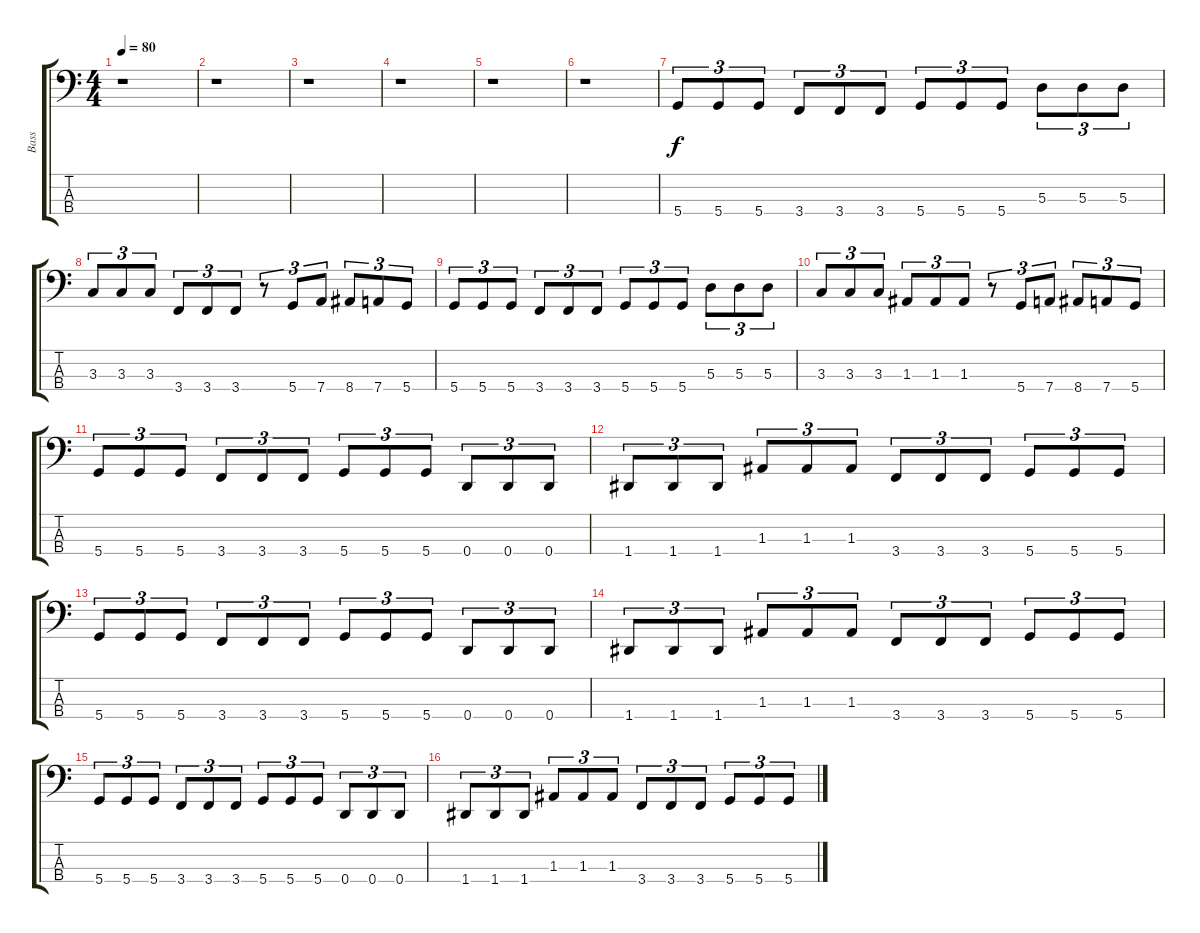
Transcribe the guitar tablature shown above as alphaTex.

\track ("Bass" "Bass") {instrument electricbasspick}
\staff {score tabs}
\tuning (G2 D2 A1 D1) {hide}
\ts (4 4)
\tempo 80
\clef f4
\ks c
r.1{dy f instrument electricbasspick} |
r.1 |
r.1 |
r.1 |
r.1 |
r.1 |
5.4.8{tu (3 2)} 5.4.8{tu (3 2)} 5.4.8{tu (3 2)} 3.4.8{tu (3 2)} 3.4.8{tu (3 2)} 3.4.8{tu (3 2)} 5.4.8{tu (3 2)} 5.4.8{tu (3 2)} 5.4.8{tu (3 2)} 5.3.8{tu (3 2)} 5.3.8{tu (3 2)} 5.3.8{tu (3 2)} |
3.3.8{tu (3 2)} 3.3.8{tu (3 2)} 3.3.8{tu (3 2)} 3.4.8{tu (3 2)} 3.4.8{tu (3 2)} 3.4.8{tu (3 2)} r.8{tu (3 2)} 5.4.8{tu (3 2)} 7.4.8{tu (3 2)} 8.4.8{tu (3 2)} 7.4.8{tu (3 2)} 5.4.8{tu (3 2)} |
5.4.8{tu (3 2)} 5.4.8{tu (3 2)} 5.4.8{tu (3 2)} 3.4.8{tu (3 2)} 3.4.8{tu (3 2)} 3.4.8{tu (3 2)} 5.4.8{tu (3 2)} 5.4.8{tu (3 2)} 5.4.8{tu (3 2)} 5.3.8{tu (3 2)} 5.3.8{tu (3 2)} 5.3.8{tu (3 2)} |
3.3.8{tu (3 2)} 3.3.8{tu (3 2)} 3.3.8{tu (3 2)} 1.3.8{tu (3 2)} 1.3.8{tu (3 2)} 1.3.8{tu (3 2)} r.8{tu (3 2)} 5.4.8{tu (3 2)} 7.4.8{tu (3 2)} 8.4.8{tu (3 2)} 7.4.8{tu (3 2)} 5.4.8{tu (3 2)} |
5.4.8{tu (3 2)} 5.4.8{tu (3 2)} 5.4.8{tu (3 2)} 3.4.8{tu (3 2)} 3.4.8{tu (3 2)} 3.4.8{tu (3 2)} 5.4.8{tu (3 2)} 5.4.8{tu (3 2)} 5.4.8{tu (3 2)} 0.4.8{tu (3 2)} 0.4.8{tu (3 2)} 0.4.8{tu (3 2)} |
1.4.8{tu (3 2)} 1.4.8{tu (3 2)} 1.4.8{tu (3 2)} 1.3.8{tu (3 2)} 1.3.8{tu (3 2)} 1.3.8{tu (3 2)} 3.4.8{tu (3 2)} 3.4.8{tu (3 2)} 3.4.8{tu (3 2)} 5.4.8{tu (3 2)} 5.4.8{tu (3 2)} 5.4.8{tu (3 2)} |
5.4.8{tu (3 2)} 5.4.8{tu (3 2)} 5.4.8{tu (3 2)} 3.4.8{tu (3 2)} 3.4.8{tu (3 2)} 3.4.8{tu (3 2)} 5.4.8{tu (3 2)} 5.4.8{tu (3 2)} 5.4.8{tu (3 2)} 0.4.8{tu (3 2)} 0.4.8{tu (3 2)} 0.4.8{tu (3 2)} |
1.4.8{tu (3 2)} 1.4.8{tu (3 2)} 1.4.8{tu (3 2)} 1.3.8{tu (3 2)} 1.3.8{tu (3 2)} 1.3.8{tu (3 2)} 3.4.8{tu (3 2)} 3.4.8{tu (3 2)} 3.4.8{tu (3 2)} 5.4.8{tu (3 2)} 5.4.8{tu (3 2)} 5.4.8{tu (3 2)} |
5.4.8{tu (3 2)} 5.4.8{tu (3 2)} 5.4.8{tu (3 2)} 3.4.8{tu (3 2)} 3.4.8{tu (3 2)} 3.4.8{tu (3 2)} 5.4.8{tu (3 2)} 5.4.8{tu (3 2)} 5.4.8{tu (3 2)} 0.4.8{tu (3 2)} 0.4.8{tu (3 2)} 0.4.8{tu (3 2)} |
1.4.8{tu (3 2)} 1.4.8{tu (3 2)} 1.4.8{tu (3 2)} 1.3.8{tu (3 2)} 1.3.8{tu (3 2)} 1.3.8{tu (3 2)} 3.4.8{tu (3 2)} 3.4.8{tu (3 2)} 3.4.8{tu (3 2)} 5.4.8{tu (3 2)} 5.4.8{tu (3 2)} 5.4.8{tu (3 2)}
